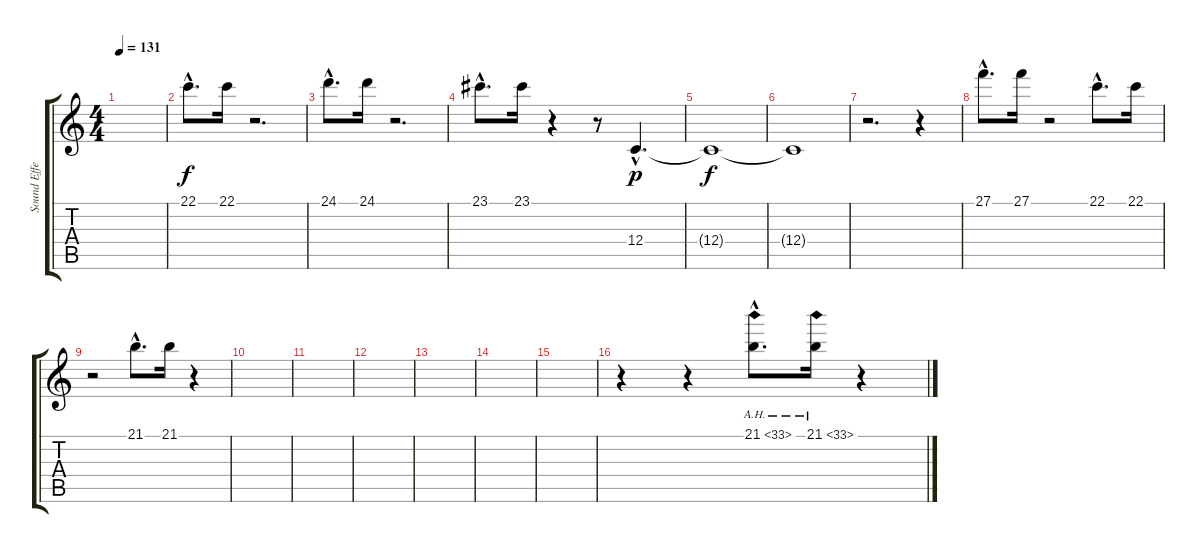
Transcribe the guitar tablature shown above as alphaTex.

\track ("Sound Effects" "Sound Effe") {instrument pad5bowed}
\staff {score tabs}
\tuning (D4 A3 F3 C3 G2 C2) {hide}
\ts (4 4)
\tempo 131
\clef g2
\ks c
|
22.1{hac}.8{d balance 12} 22.1.16{balance 1} r.2{d} |
24.1{hac}.8{d balance 12} 24.1.16{balance 1} r.2{d} |
23.1{hac}.8{d balance 12} 23.1.16{balance 2} r.4 r.8{volume 11} 12.4{hac}.4{d dy p volume 0} |
12.4{t}.1{dy f} |
12.4{t}.1 |
r.2{d} r.4{volume 5 balance 8} |
27.1{hac}.8{d balance 12} 27.1.16{balance 1} r.2 22.1{hac}.8{d balance 12} 22.1.16{balance 1} |
r.2 21.1{hac}.8{d balance 12} 21.1.16{balance 1} r.4 |
|
|
|
|
|
|
r.4 r.4 21.1{ah 12 hac}.8{d volume 3 balance 12} 21.1{ah 12}.16{balance 1} r.4
